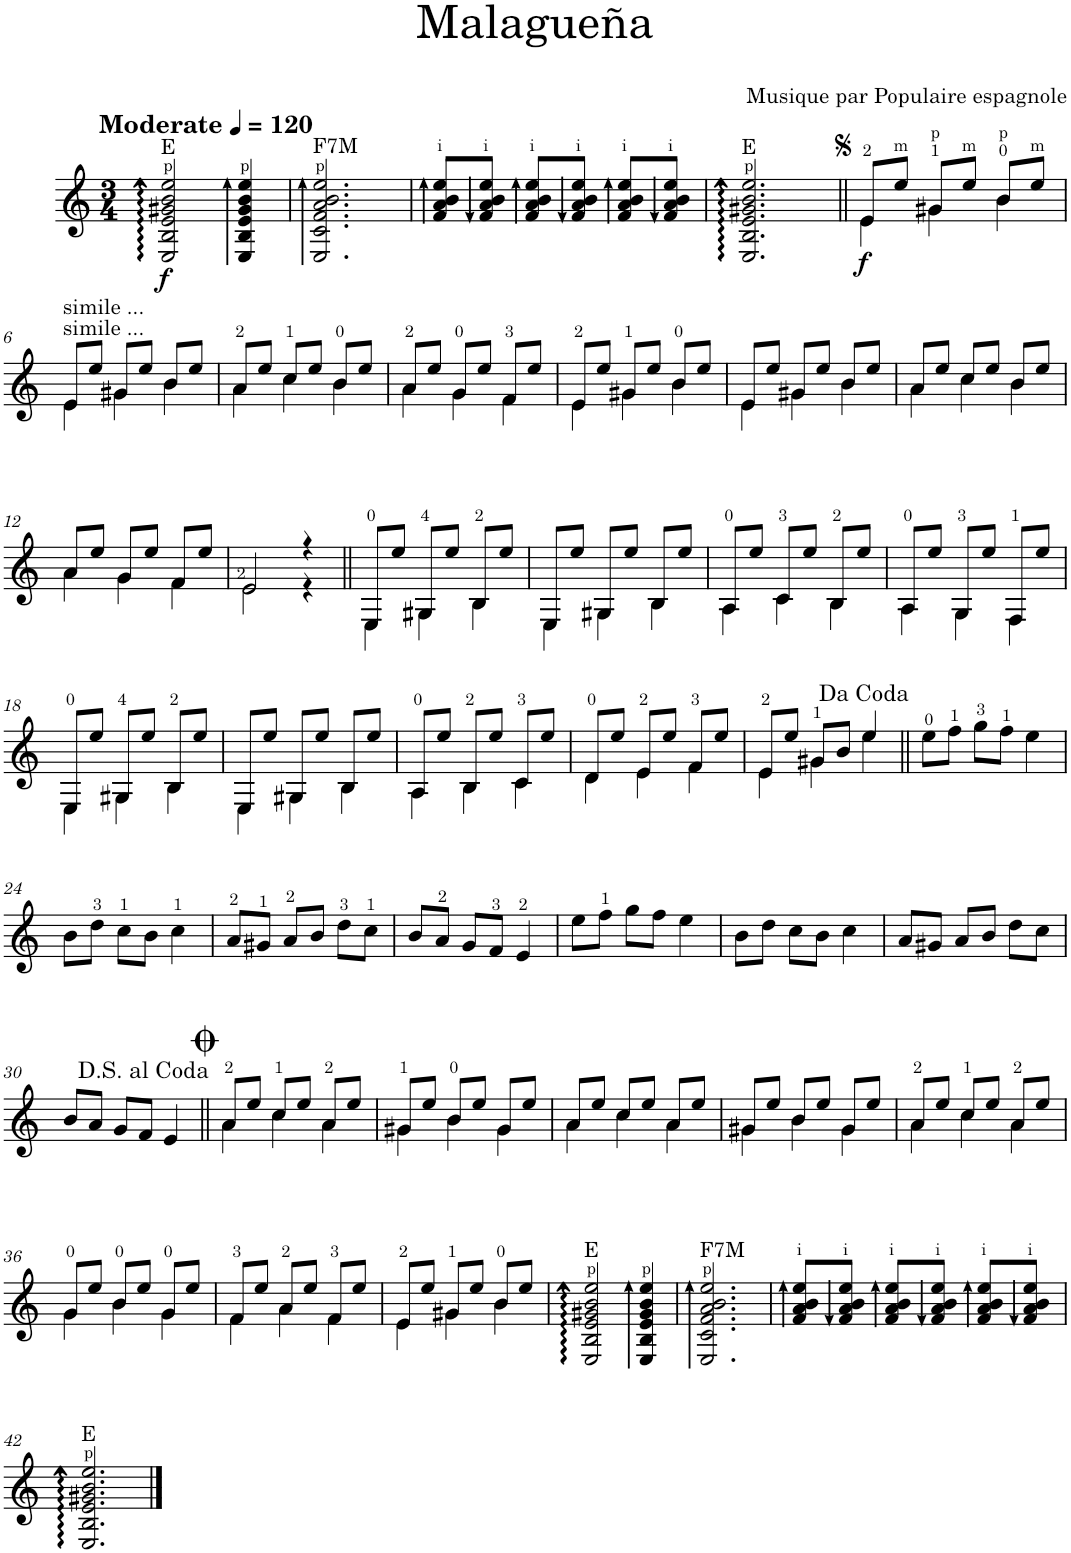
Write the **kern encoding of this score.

**kern	**dynam
*part1	*part1
*staff1	*staff1
*I"Guitare	*
*I'Guitare	*
*clefG2	*
*Trd7c12	*
*k[]	*
*M3/4	*
*MM120	*
=1	=1
!LO:TX:a:t=E	!
!LO:TX:a:B:t=Moderate	!
!	!LO:DY:b
2E/:: 2B/:: 2e/:: 2g#X/:: 2b/:: 2ee/::	f
4E/:: 4B/:: 4e/:: 4g#/:: 4b/:: 4ee/::	.
=2	=2
!LO:TX:a:t=F7M	!
2.E/:: 2.c/:: 2.f/:: 2.a/:: 2.b/:: 2.ee/::	.
=3	=3
8f/:: 8a/:: 8b/:: 8ee/::L	.
8f/:: 8a/:: 8b/:: 8ee/::J	.
8f/:: 8a/:: 8b/:: 8ee/::L	.
8f/:: 8a/:: 8b/:: 8ee/::J	.
8f/:: 8a/:: 8b/:: 8ee/::L	.
8f/:: 8a/:: 8b/:: 8ee/::J	.
=4	=4
!LO:TX:a:t=E	!
2.E/:: 2.B/:: 2.e/:: 2.g#X/:: 2.b/:: 2.ee/::	.
=5||	=5||
*^	*
!	!	!LO:DY:b
8e/L	4e\	f
8ee/J	.	.
8g#X/L	4g#\	.
8ee/J	.	.
8b/L	4b\	.
8ee/J	.	.
!!LO:LB:g=z	!!
=6	=6	=6
!LO:TX:a:t=simile ...	!	!
!LO:TX:a:t=simile ...	!	!
8e/L	4e\	.
8ee/J	.	.
8g#X/L	4g#\	.
8ee/J	.	.
8b/L	4b\	.
8ee/J	.	.
=7	=7	=7
8a/L	4a\	.
8ee/J	.	.
8cc/L	4cc\	.
8ee/J	.	.
8b/L	4b\	.
8ee/J	.	.
=8	=8	=8
8a/L	4a\	.
8ee/J	.	.
8g/L	4g\	.
8ee/J	.	.
8f/L	4f\	.
8ee/J	.	.
=9	=9	=9
8e/L	4e\	.
8ee/J	.	.
8g#X/L	4g#\	.
8ee/J	.	.
8b/L	4b\	.
8ee/J	.	.
=10	=10	=10
8e/L	4e\	.
8ee/J	.	.
8g#X/L	4g#\	.
8ee/J	.	.
8b/L	4b\	.
8ee/J	.	.
=11	=11	=11
8a/L	4a\	.
8ee/J	.	.
8cc/L	4cc\	.
8ee/J	.	.
8b/L	4b\	.
8ee/J	.	.
!!LO:LB:g=z	!!
=12	=12	=12
8a/L	4a\	.
8ee/J	.	.
8g/L	4g\	.
8ee/J	.	.
8f/L	4f\	.
8ee/J	.	.
=13	=13	=13
2e/	2e\	.
4r	4r	.
=14||	=14||	=14||
8E/L	4E\	.
8ee/J	.	.
8G#X/L	4G#\	.
8ee/J	.	.
8B/L	4B\	.
8ee/J	.	.
=15	=15	=15
8E/L	4E\	.
8ee/J	.	.
8G#X/L	4G#\	.
8ee/J	.	.
8B/L	4B\	.
8ee/J	.	.
=16	=16	=16
8A/L	4A\	.
8ee/J	.	.
8c/L	4c\	.
8ee/J	.	.
8B/L	4B\	.
8ee/J	.	.
=17	=17	=17
8A/L	4A\	.
8ee/J	.	.
8G/L	4G\	.
8ee/J	.	.
8F/L	4F\	.
8ee/J	.	.
!!LO:LB:g=z	!!
=18	=18	=18
8E/L	4E\	.
8ee/J	.	.
8G#X/L	4G#\	.
8ee/J	.	.
8B/L	4B\	.
8ee/J	.	.
=19	=19	=19
8E/L	4E\	.
8ee/J	.	.
8G#X/L	4G#\	.
8ee/J	.	.
8B/L	4B\	.
8ee/J	.	.
=20	=20	=20
8A/L	4A\	.
8ee/J	.	.
8B/L	4B\	.
8ee/J	.	.
8c/L	4c\	.
8ee/J	.	.
=21	=21	=21
8d/L	4d\	.
8ee/J	.	.
8e/L	4e\	.
8ee/J	.	.
8f/L	4f\	.
8ee/J	.	.
=22	=22	=22
8e/L	4e\	.
8ee/J	.	.
8g#X/L	4g#\	.
8b/J	.	.
4ee/	4ee\	.
!	!LO:TX:a:t=Da Coda	!
*v	*v	*
=23||	=23||
8ee\L	.
8ff\J	.
8gg\L	.
8ff\J	.
4ee\	.
!!LO:LB:g=z
=24	=24
8b\L	.
8dd\J	.
8cc\L	.
8b\J	.
4cc\	.
=25	=25
8a/L	.
8g#X/J	.
8a/L	.
8b/J	.
8dd\L	.
8cc\J	.
=26	=26
8b/L	.
8a/J	.
8g/L	.
8f/J	.
4e/	.
=27	=27
8ee\L	.
8ff\J	.
8gg\L	.
8ff\J	.
4ee\	.
=28	=28
8b\L	.
8dd\J	.
8cc\L	.
8b\J	.
4cc\	.
=29	=29
8a/L	.
8g#X/J	.
8a/L	.
8b/J	.
8dd\L	.
8cc\J	.
!!LO:LB:g=z
=30	=30
8b/L	.
8a/J	.
8g/L	.
8f/J	.
4e/	.
=31||	=31||
*^	*
8a/L	4a\	.
8ee/J	.	.
8cc/L	4cc\	.
8ee/J	.	.
8a/L	4a\	.
8ee/J	.	.
=32	=32	=32
8g#X/L	4g#\	.
8ee/J	.	.
8b/L	4b\	.
8ee/J	.	.
8g#/L	4g#\	.
8ee/J	.	.
=33	=33	=33
8a/L	4a\	.
8ee/J	.	.
8cc/L	4cc\	.
8ee/J	.	.
8a/L	4a\	.
8ee/J	.	.
=34	=34	=34
8g#X/L	4g#\	.
8ee/J	.	.
8b/L	4b\	.
8ee/J	.	.
8g#/L	4g#\	.
8ee/J	.	.
=35	=35	=35
8a/L	4a\	.
8ee/J	.	.
8cc/L	4cc\	.
8ee/J	.	.
8a/L	4a\	.
8ee/J	.	.
!!LO:LB:g=z	!!
=36	=36	=36
8g/L	4g\	.
8ee/J	.	.
8b/L	4b\	.
8ee/J	.	.
8g/L	4g\	.
8ee/J	.	.
=37	=37	=37
8f/L	4f\	.
8ee/J	.	.
8a/L	4a\	.
8ee/J	.	.
8f/L	4f\	.
8ee/J	.	.
=38	=38	=38
8e/L	4e\	.
8ee/J	.	.
8g#X/L	4g#\	.
8ee/J	.	.
8b/L	4b\	.
8ee/J	.	.
*v	*v	*
=39	=39
!LO:TX:a:t=E	!
2E/:: 2B/:: 2e/:: 2g#X/:: 2b/:: 2ee/::	.
4E/:: 4B/:: 4e/:: 4g#/:: 4b/:: 4ee/::	.
=40	=40
!LO:TX:a:t=F7M	!
2.E/:: 2.c/:: 2.f/:: 2.a/:: 2.b/:: 2.ee/::	.
=41	=41
8f/:: 8a/:: 8b/:: 8ee/::L	.
8f/:: 8a/:: 8b/:: 8ee/::J	.
8f/:: 8a/:: 8b/:: 8ee/::L	.
8f/:: 8a/:: 8b/:: 8ee/::J	.
8f/:: 8a/:: 8b/:: 8ee/::L	.
8f/:: 8a/:: 8b/:: 8ee/::J	.
!!LO:LB:g=z
=42	=42
!LO:TX:a:t=E	!
2.E/:: 2.B/:: 2.e/:: 2.g#X/:: 2.b/:: 2.ee/::	.
==	==
*-	*-
